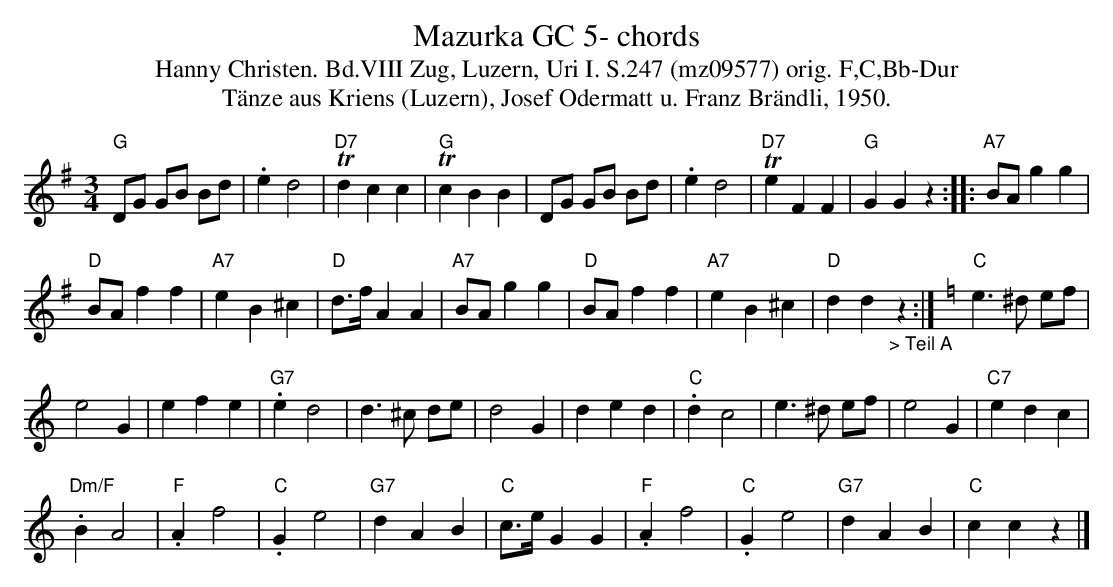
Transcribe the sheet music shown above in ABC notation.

X:1
T:Mazurka GC 5- chords
T:Hanny Christen. Bd.VIII Zug, Luzern, Uri I. S.247 (mz09577) orig. F,C,Bb-Dur
T:T\"anze aus Kriens (Luzern), Josef Odermatt u. Franz Brändli, 1950.
M:3/4
L:1/8
K:Gmaj%%MIDI gchordon
"G"DG GB Bd | .e2d4 | "D7"Td2c2c2 | "G"Tc2B2B2 | DG GB Bd | .e2d4 | "D7"Te2F2F2 | "G"G2G2z2 :: "A7"BA g2g2 |
"D"BA f2f2 | "A7"e2B2^c2 | "D"d>f A2A2 | "A7"BA g2g2 | "D"BA f2f2 | "A7"e2B2^c2 | "D"d2d2"_> Teil A"z2 :| [K:Cmaj] "C"e3^d ef |
e4G2 | e2f2e2 | "G7".e2d4 | d3^c de | d4G2 | d2e2d2 | "C".d2c4 | e3^d ef | e4G2 | "C7"e2d2c2 |
"Dm/F".B2A4 | "F".A2f4 | "C".G2e4 | "G7"d2A2B2 | "C"c>e G2G2 | "F".A2f4 | "C".G2e4 | "G7"d2A2B2 | "C"c2c2z2 |]
